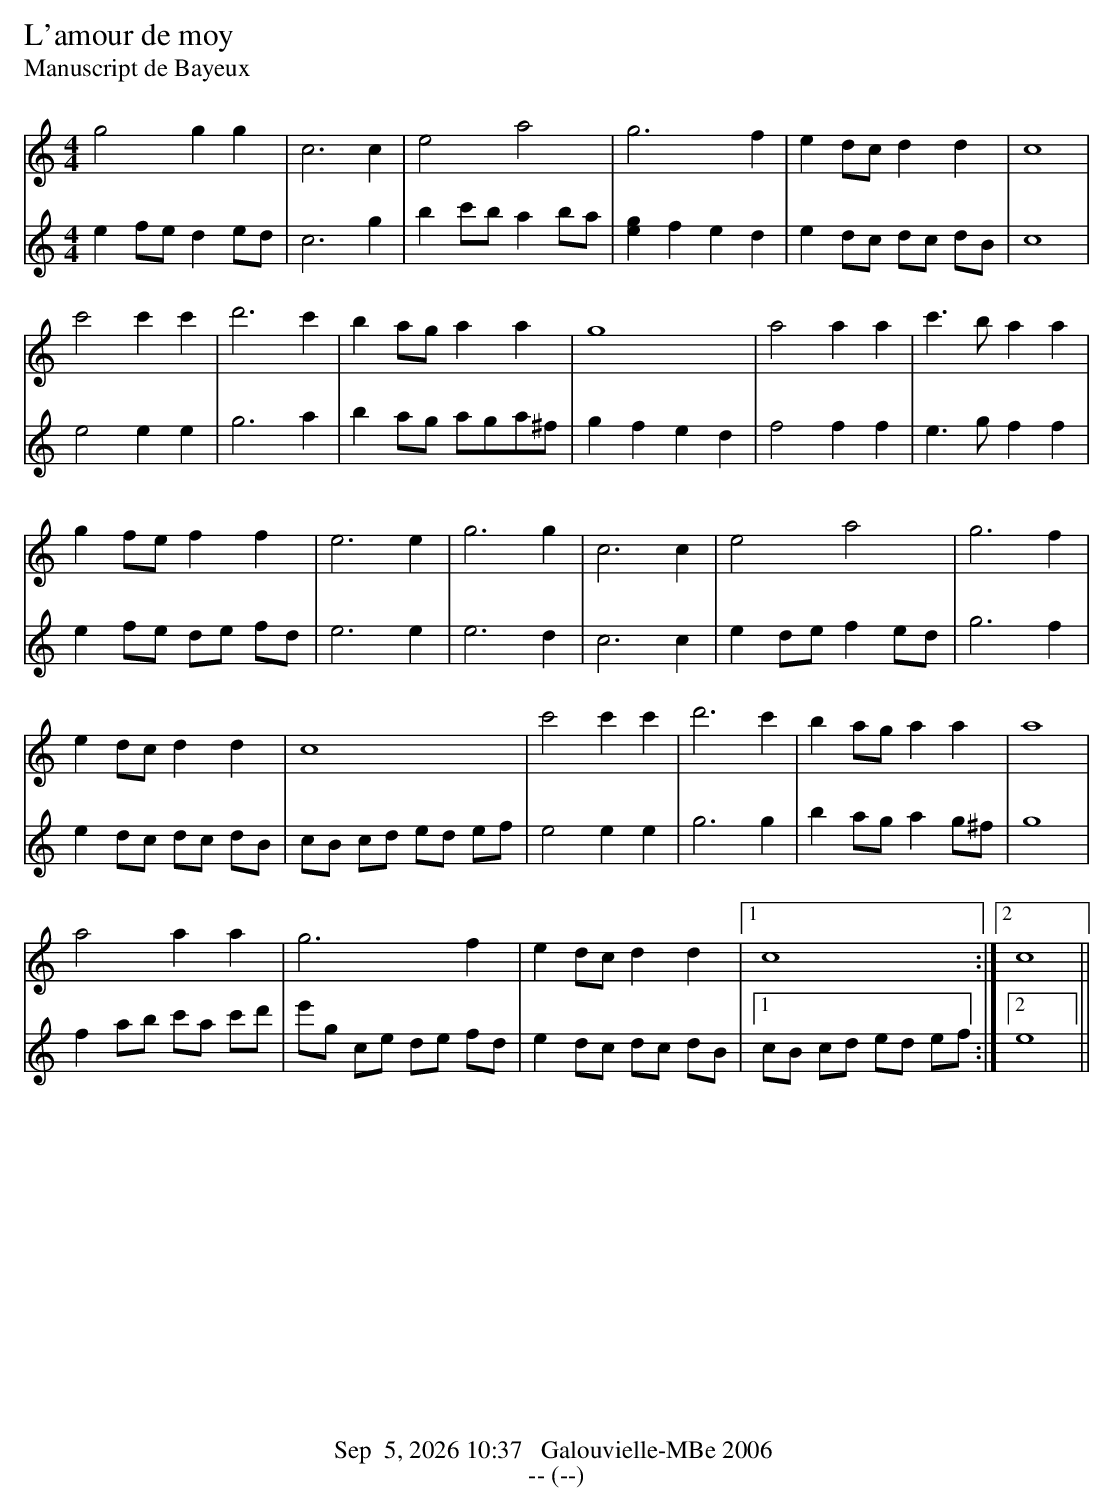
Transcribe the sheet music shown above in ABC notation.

X:1
T:L'amour de moy
T:Manuscript de Bayeux
M:4/4
K:C
V:1
L:1/4
g2 g g|c3 c|e2 a2|g3 f|ed/2c/2 dd|c4|
c'2 c'c'|d'2>c'2|ba/2g/2 aa|g4|a2aa|c'>baa|
gf/2e/2 ff|e2>e2|g2>g2|c2>c2|e2 a2|g2>f2|
ed/2c/2 dd|c4|c'2 c'c'|d'2>c'2|ba/2g/2 aa|a4|
a2 aa|g2>f2|ed/2c/2 dd| [1 c4 :|  [2 c4||
V:2
L:1/4
e f/2e/2 d e/2d/2|c2>g2|bc'/2b/2 ab/2a/2|[ge]fed|ed/2c/2 d/2c/2 d/2B/2|c4|
e2ee|g2>a2|ba/2g/2 a/2g/2a/2^f/2|gfed|f2 ff|e>g ff|
ef/2e/2 d/2e/2 f/2d/2|e2>e2|e2>d2|c2>c2|ed/2e/2 fe/2d/2|g2>f2|
ed/2c/2 d/2c/2 d/2B/2|c/2B/2 c/2d/2 e/2d/2 e/2f/2|e2 ee|g2>g2|ba/2g/2 ag/2^f/2|g4|
fa/2b/2 c'/2a/2 c'/2d'/2|e'/2g/2 c/2e/2 d/2e/2 f/2d/2|e d/2c/2 d/2c/2 d/2B/2| [1 c/2B/2 c/2d/2 e/2d/2 e/2f/2 :|  [2 e4 ||
